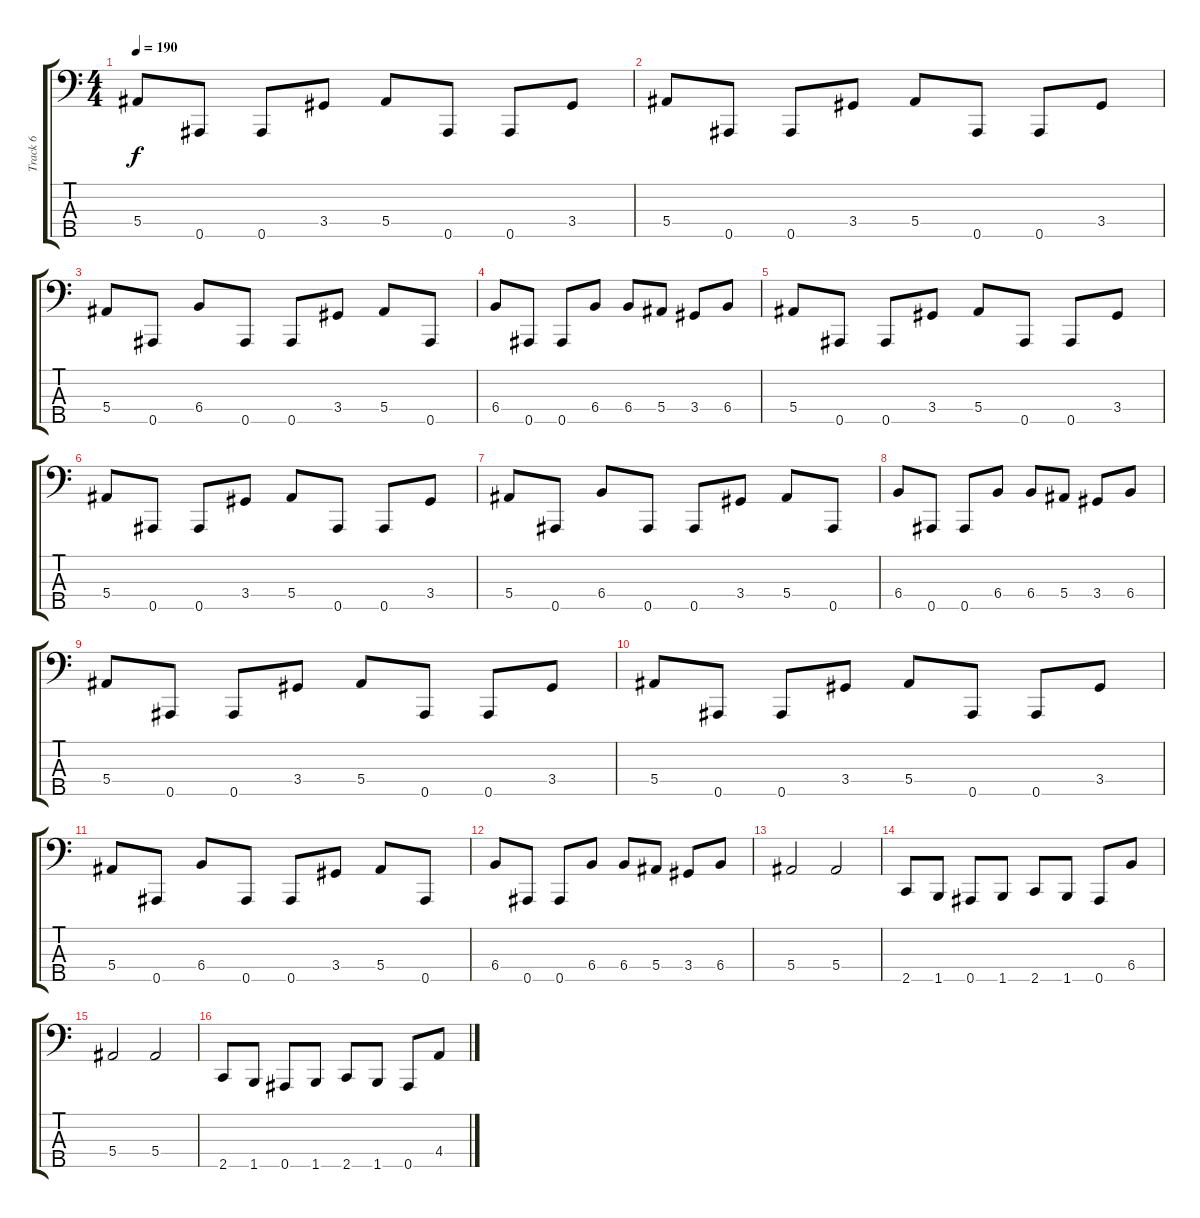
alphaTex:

\track ("Track 6" "Track 6") {instrument electricbassfinger}
\staff {score tabs}
\tuning (F2 D2 Bb1 F1 Bb0) {hide}
\ts (4 4)
\tempo 190
\clef f4
\ks c
5.4.8{dy f} 0.5.8 0.5.8 3.4.8 5.4.8 0.5.8 0.5.8 3.4.8 |
5.4.8 0.5.8 0.5.8 3.4.8 5.4.8 0.5.8 0.5.8 3.4.8 |
5.4.8 0.5.8 6.4.8 0.5.8 0.5.8 3.4.8 5.4.8 0.5.8 |
6.4.8 0.5.8 0.5.8 6.4.8 6.4.8 5.4.8 3.4.8 6.4.8 |
5.4.8 0.5.8 0.5.8 3.4.8 5.4.8 0.5.8 0.5.8 3.4.8 |
5.4.8 0.5.8 0.5.8 3.4.8 5.4.8 0.5.8 0.5.8 3.4.8 |
5.4.8 0.5.8 6.4.8 0.5.8 0.5.8 3.4.8 5.4.8 0.5.8 |
6.4.8 0.5.8 0.5.8 6.4.8 6.4.8 5.4.8 3.4.8 6.4.8 |
5.4.8 0.5.8 0.5.8 3.4.8 5.4.8 0.5.8 0.5.8 3.4.8 |
5.4.8 0.5.8 0.5.8 3.4.8 5.4.8 0.5.8 0.5.8 3.4.8 |
5.4.8 0.5.8 6.4.8 0.5.8 0.5.8 3.4.8 5.4.8 0.5.8 |
6.4.8 0.5.8 0.5.8 6.4.8 6.4.8 5.4.8 3.4.8 6.4.8 |
5.4.2 5.4.2 |
2.5.8 1.5.8 0.5.8 1.5.8 2.5.8 1.5.8 0.5.8 6.4.8 |
5.4.2 5.4.2 |
2.5.8 1.5.8 0.5.8 1.5.8 2.5.8 1.5.8 0.5.8 4.4.8
